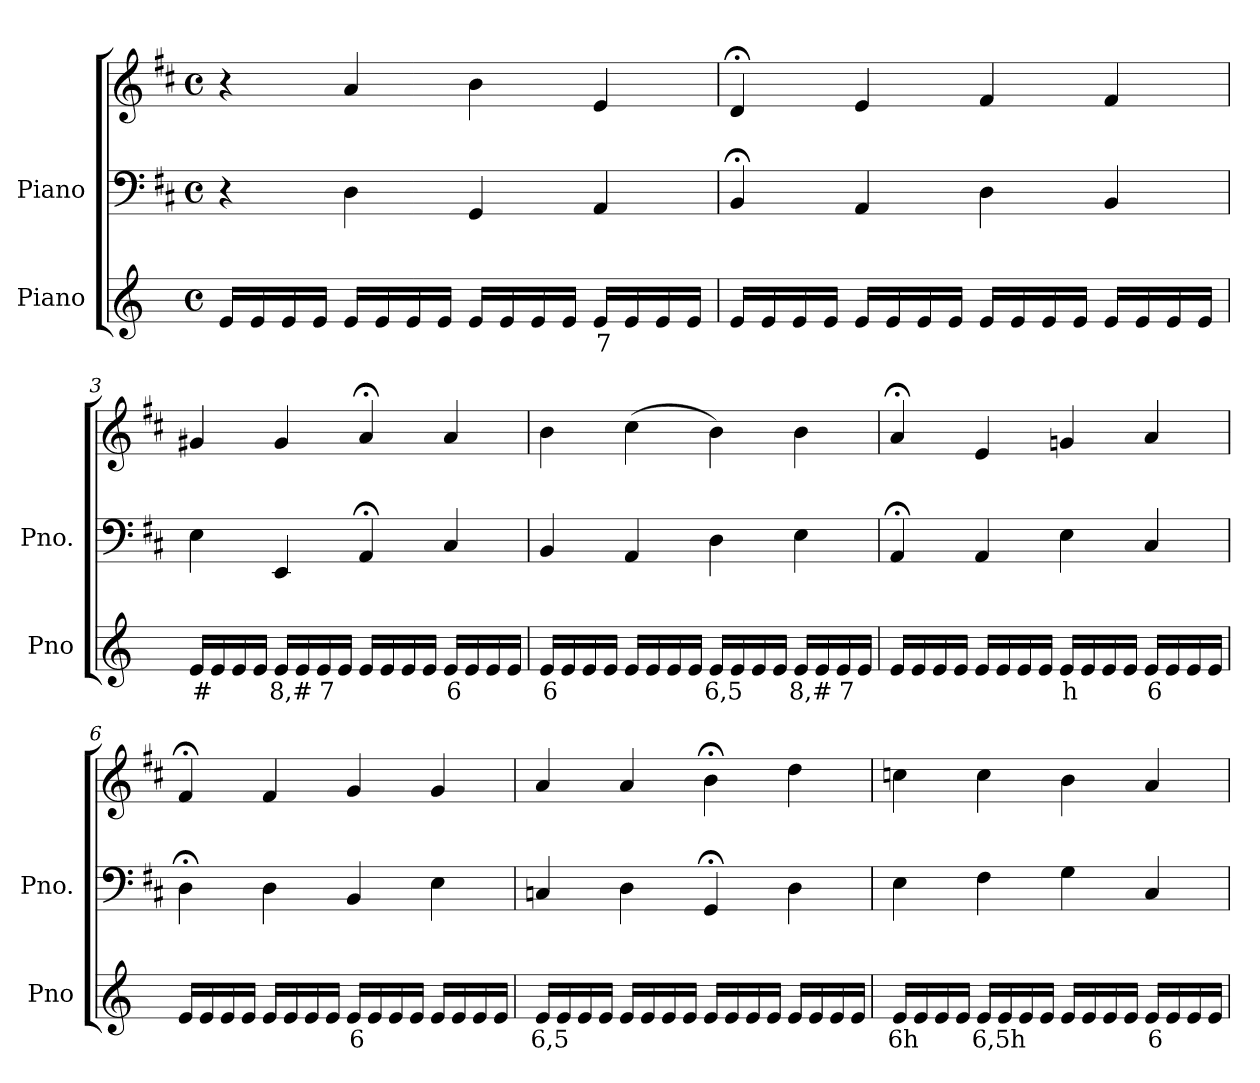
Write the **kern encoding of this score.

**kern	**text	**kern	**kern
*part2	*part2	*part1	*part1
*staff3	*staff3	*staff2	*staff1
*I"Piano	*	*I"Piano	*
*I'Pno	*	*I'Pno.	*
*clefG2	*	*clefF4	*clefG2
*k[]	*	*k[f#c#]	*k[f#c#]
*M4/4	*	*M4/4	*M4/4
*met(c)	*	*met(c)	*met(c)
=1	=1	=1	=1
16e/LL	.	4r	4r
16e/	.	.	.
16e/	.	.	.
16e/JJ	.	.	.
16e/LL	.	4D\	4a/
16e/	.	.	.
16e/	.	.	.
16e/JJ	.	.	.
16e/LL	.	4GG/	4b\
16e/	.	.	.
16e/	.	.	.
16e/JJ	.	.	.
!	!LO:LY:b	!	!
16e/LL	7	4AA/	4e/
16e/	.	.	.
16e/	.	.	.
16e/JJ	.	.	.
=2	=2	=2	=2
16e/LL	.	4BB;</	4d;</
16e/	.	.	.
16e/	.	.	.
16e/JJ	.	.	.
16e/LL	.	4AA/	4e/
16e/	.	.	.
16e/	.	.	.
16e/JJ	.	.	.
16e/LL	.	4D\	4f#/
16e/	.	.	.
16e/	.	.	.
16e/JJ	.	.	.
16e/LL	.	4BB/	4f#/
16e/	.	.	.
16e/	.	.	.
16e/JJ	.	.	.
=3	=3	=3	=3
!	!LO:LY:b	!	!
16e/LL	#	4E\	4g#X/
16e/	.	.	.
16e/	.	.	.
16e/JJ	.	.	.
!	!LO:LY:b	!	!
16e/LL	8,#	4EE/	4g#/
16e/	.	.	.
!	!LO:LY:b	!	!
16e/	7	.	.
16e/JJ	.	.	.
16e/LL	.	4AA;</	4a;</
16e/	.	.	.
16e/	.	.	.
16e/JJ	.	.	.
!	!LO:LY:b	!	!
16e/LL	6	4C#/	4a/
16e/	.	.	.
16e/	.	.	.
16e/JJ	.	.	.
=4	=4	=4	=4
!	!LO:LY:b	!	!
16e/LL	6	4BB/	4b\
16e/	.	.	.
16e/	.	.	.
16e/JJ	.	.	.
16e/LL	.	4AA/	(>4cc#\
16e/	.	.	.
16e/	.	.	.
16e/JJ	.	.	.
!	!LO:LY:b	!	!
16e/LL	6,5	4D\	4b\)
16e/	.	.	.
16e/	.	.	.
16e/JJ	.	.	.
!	!LO:LY:b	!	!
16e/LL	8,#	4E\	4b\
16e/	.	.	.
!	!LO:LY:b	!	!
16e/	7	.	.
16e/JJ	.	.	.
=5	=5	=5	=5
16e/LL	.	4AA;</	4a;</
16e/	.	.	.
16e/	.	.	.
16e/JJ	.	.	.
16e/LL	.	4AA/	4e/
16e/	.	.	.
16e/	.	.	.
16e/JJ	.	.	.
!	!LO:LY:b	!	!
16e/LL	h	4E\	4gn/
16e/	.	.	.
16e/	.	.	.
16e/JJ	.	.	.
!	!LO:LY:b	!	!
16e/LL	6	4C#/	4a/
16e/	.	.	.
16e/	.	.	.
16e/JJ	.	.	.
=6	=6	=6	=6
16e/LL	.	4D;<\	4f#;</
16e/	.	.	.
16e/	.	.	.
16e/JJ	.	.	.
16e/LL	.	4D\	4f#/
16e/	.	.	.
16e/	.	.	.
16e/JJ	.	.	.
!	!LO:LY:b	!	!
16e/LL	6	4BB/	4g/
16e/	.	.	.
16e/	.	.	.
16e/JJ	.	.	.
16e/LL	.	4E\	4g/
16e/	.	.	.
16e/	.	.	.
16e/JJ	.	.	.
=7	=7	=7	=7
!	!LO:LY:b	!	!
16e/LL	6,5	4Cn/	4a/
16e/	.	.	.
16e/	.	.	.
16e/JJ	.	.	.
16e/LL	.	4D\	4a/
16e/	.	.	.
16e/	.	.	.
16e/JJ	.	.	.
16e/LL	.	4GG;</	4b;<\
16e/	.	.	.
16e/	.	.	.
16e/JJ	.	.	.
16e/LL	.	4D\	4dd\
16e/	.	.	.
16e/	.	.	.
16e/JJ	.	.	.
=8	=8	=8	=8
!	!LO:LY:b	!	!
16e/LL	6h	4E\	4ccn\
16e/	.	.	.
16e/	.	.	.
16e/JJ	.	.	.
!	!LO:LY:b	!	!
16e/LL	6,5h	4F#\	4cc\
16e/	.	.	.
16e/	.	.	.
16e/JJ	.	.	.
16e/LL	.	4G\	4b\
16e/	.	.	.
16e/	.	.	.
16e/JJ	.	.	.
!	!LO:LY:b	!	!
16e/LL	6	4C#/	4a/
16e/	.	.	.
16e/	.	.	.
16e/JJ	.	.	.
=	=	=	=
*-	*-	*-	*-
